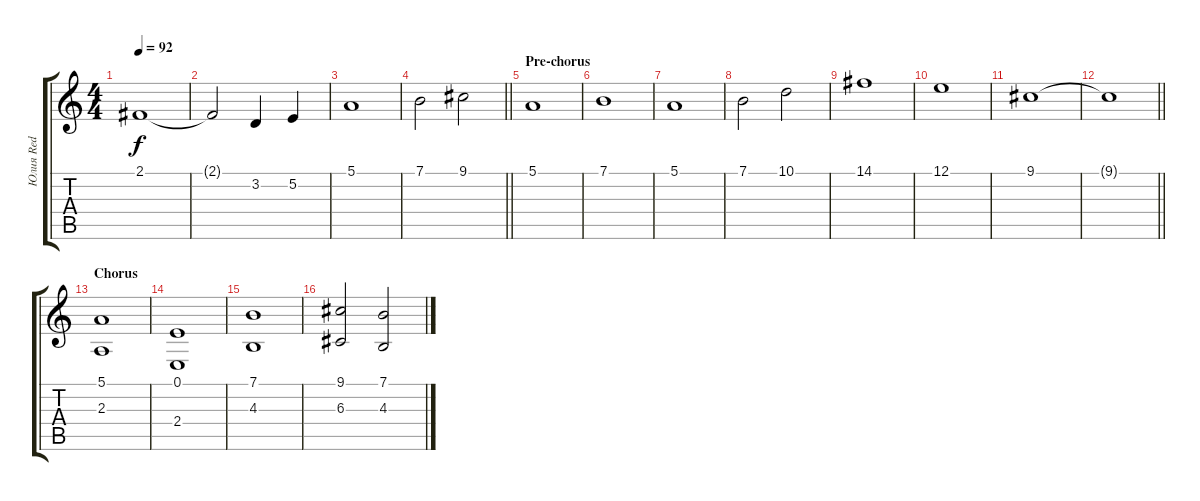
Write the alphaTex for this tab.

\track ("Юлия Red" "Юлия Red") {instrument stringensemble1}
\staff {score tabs}
\tuning (E4 B3 G3 D3 A2 E2) {hide}
\ts (4 4)
\tempo 92
\clef g2
\ks c
2.1.1{dy f} |
2.1{t}.2 3.2.4 5.2.4 |
5.1.1 |
\barLineRight lightlight
7.1.2 9.1.2 |
\section ("" "Pre-chorus")
5.1.1 |
7.1.1 |
5.1.1 |
7.1.2 10.1.2 |
14.1.1 |
12.1.1 |
9.1.1 |
\barLineRight lightlight
9.1{t}.1 |
\section ("" "Chorus")
(5.1 2.3).1 |
(0.1 2.4).1 |
(7.1 4.3).1 |
(9.1 6.3).2 (7.1 4.3).2
